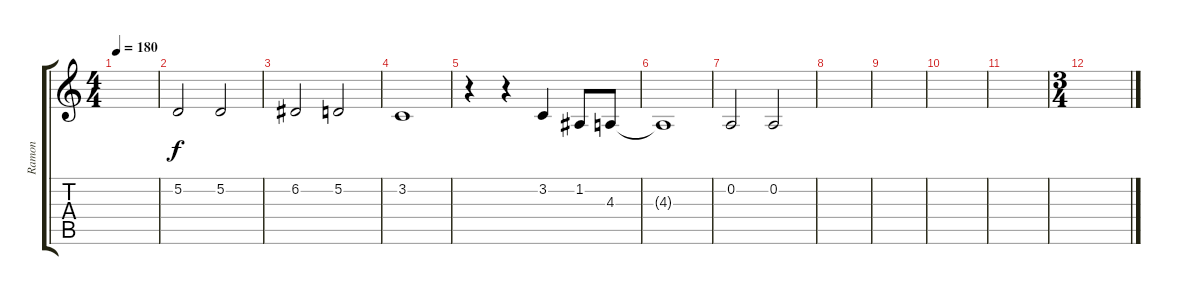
\track ("Ramon" "Ramon") {instrument lead6voice}
\staff {score tabs}
\tuning (D4 A3 F3 C3 G2 D2) {hide}
\ts (4 4)
\tempo 180
\clef g2
\ks c
|
5.2.2 5.2.2 |
6.2.2 5.2.2 |
3.2.1 |
r.4 r.4 3.2.4 1.2.8 4.3.8 |
4.3{t}.1 |
0.2.2 0.2.2 |
|
|
|
|
\ts (3 4)
